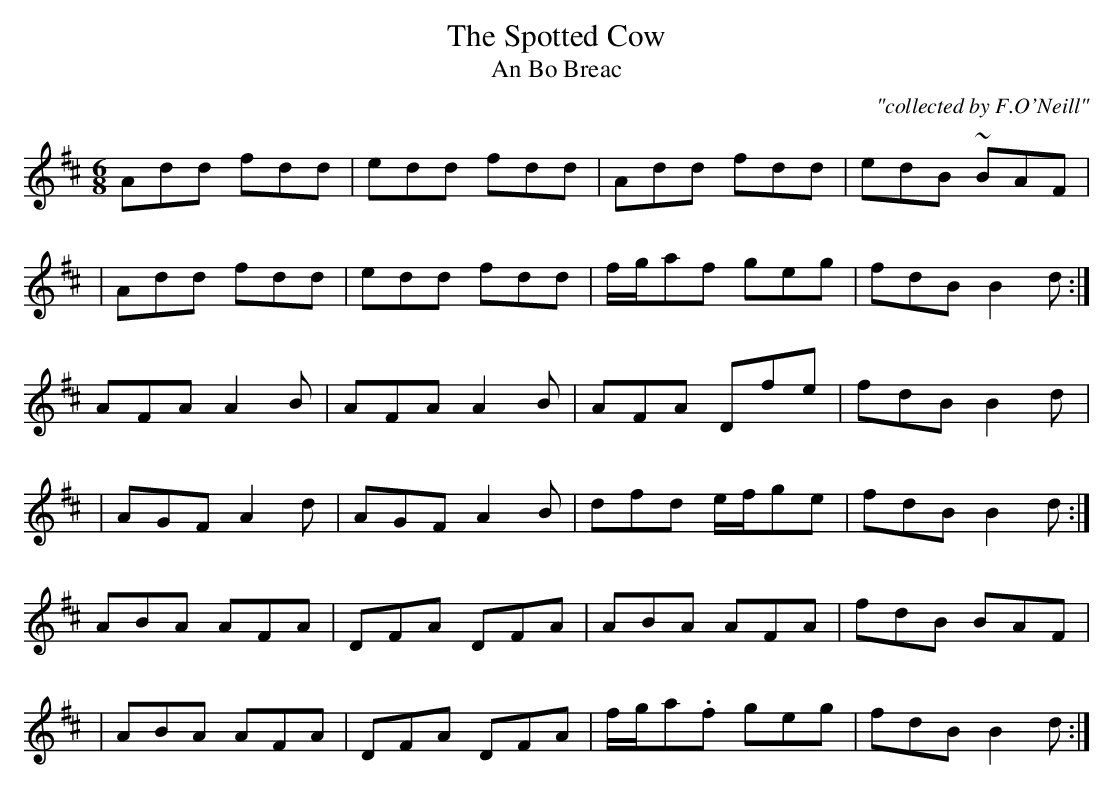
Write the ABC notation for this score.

X:1
T: Spotted Cow, The
T: An Bo Breac
C: "collected by F.O'Neill"
M: 6/8
L: 1/8
K: D
Add fdd|edd fdd|Add fdd|edB ~BAF|
|Add fdd|edd fdd|f/-g/-af geg|fdB B2 d:|
AFA A2 B|AFA A2 B|AFA Dfe|fdB B2 d|
|AGF A2 d|AGF A2 B|dfd e/-f/-ge|fdB B2 d:|
ABA AFA|DFA DFA|ABA AFA|fdB BAF|
|ABA AFA|DFA DFA|f/-g/-a.f geg|fdB B2 d:|
